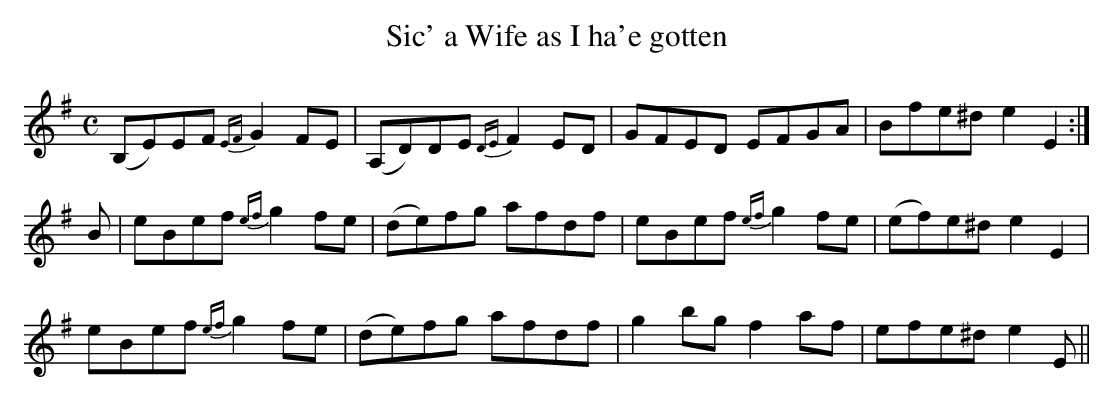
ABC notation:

X:1
T:Sic' a Wife as I ha'e gotten
M:C
L:1/8
K: Em
(B,E)EF {EF}G2 FE | (A,D)DE {DE}F2 ED | GFED EFGA | Bfe^d e2 E2 :|
B|eBef {ef}g2fe |(de)fg afdf| eBef {ef} g2fe |(ef)e^d e2E2|
eBef {ef}g2fe |(de)fg afdf| g2 bg f2 af|efe^d e2E||
